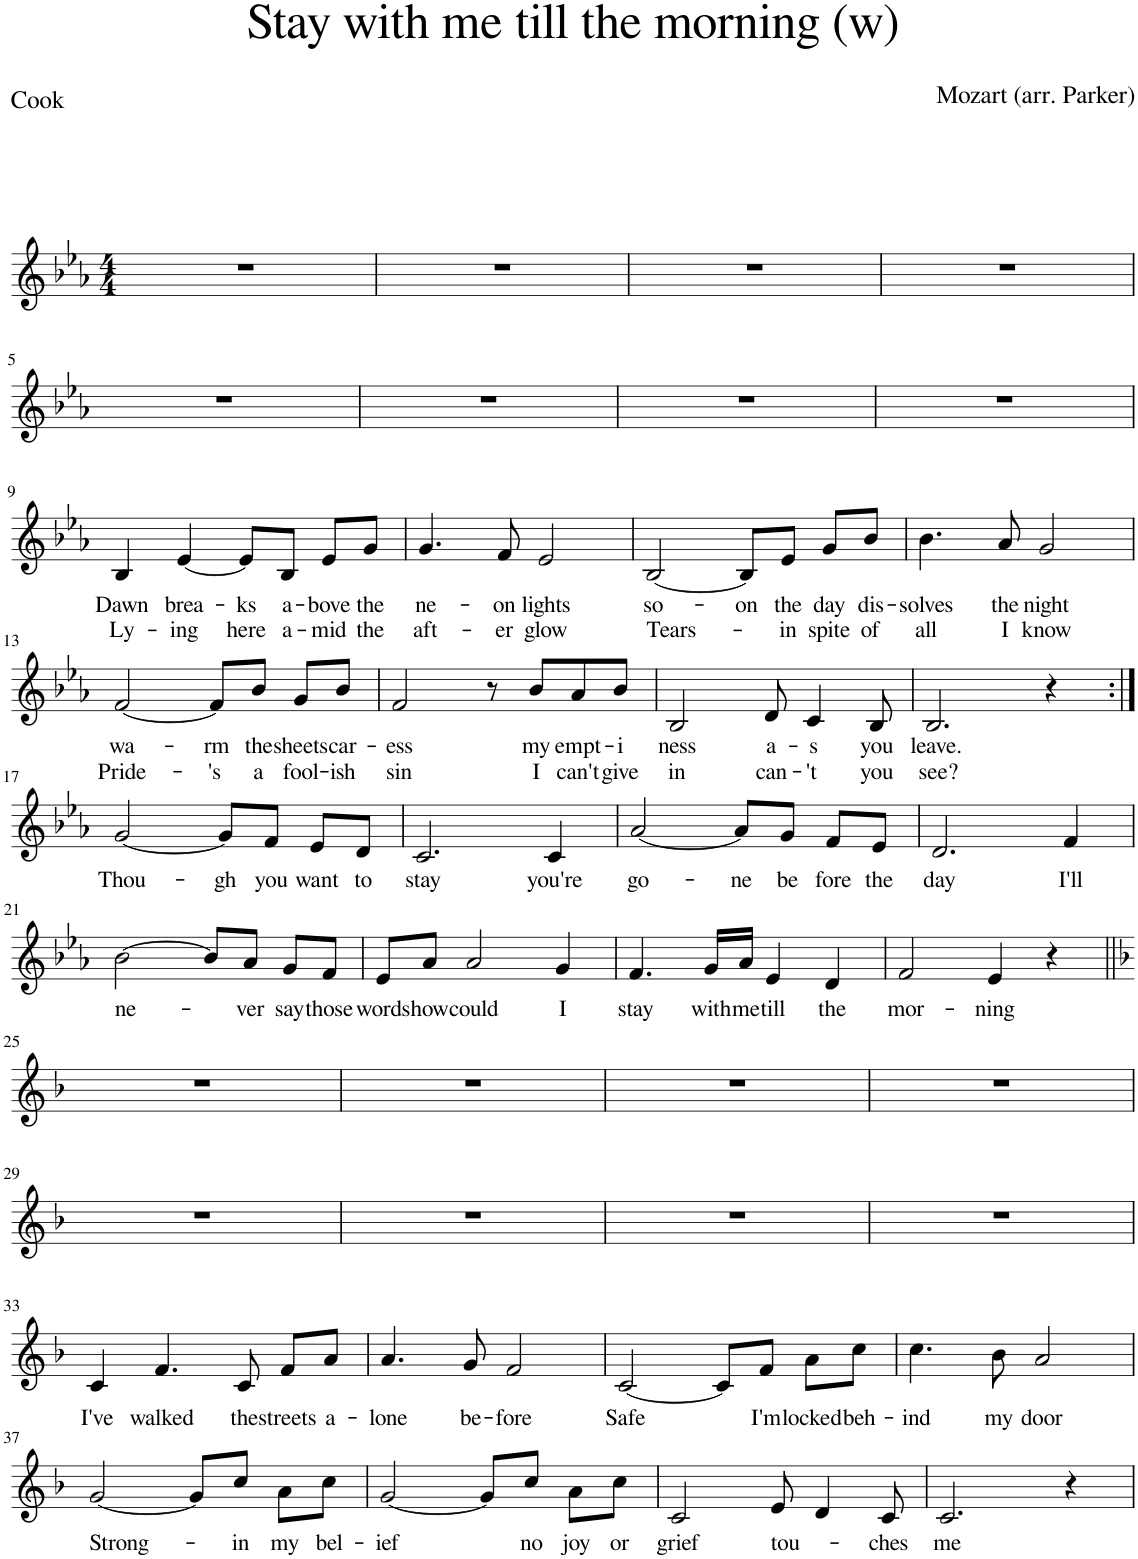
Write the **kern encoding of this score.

**kern	**text	**text
*part1	*part1	*part1
*staff1	*staff1	*staff1
*I"Piano	*	*
*I'Pno.	*	*
*clefG2	*	*
*k[b-e-a-]	*	*
*M4/4	*	*
=1	=1	=1
1r	.	.
=2	=2	=2
1r	.	.
=3	=3	=3
1r	.	.
=4	=4	=4
1r	.	.
!!LO:LB:g=z
=5	=5	=5
1r	.	.
=6	=6	=6
1r	.	.
=7	=7	=7
1r	.	.
=8	=8	=8
1r	.	.
!!LO:LB:g=z
=9	=9	=9
!	!LO:LY:b	!LO:LY:b
4B-/	Dawn	Ly-
!	!LO:LY:b	!LO:LY:b
[4e-/	brea-	ing
!	!LO:LY:b	!LO:LY:b
8e-/L]	-ks	here
!	!LO:LY:b	!LO:LY:b
8B-/J	a-	a-
!	!LO:LY:b	!LO:LY:b
8e-/L	-bove	-mid
!	!LO:LY:b	!LO:LY:b
8g/J	the	the
=10	=10	=10
!	!LO:LY:b	!LO:LY:b
4.g/	ne-	aft-
!	!LO:LY:b	!LO:LY:b
8f/	-on	-er
!	!LO:LY:b	!LO:LY:b
2e-/	lights	glow
=11	=11	=11
!	!LO:LY:b	!LO:LY:b
[2B-/	so-	Tears-
!	!LO:LY:b	!
8B-/L]	-on	.
!	!LO:LY:b	!LO:LY:b
8e-/J	the	-in
!	!LO:LY:b	!LO:LY:b
8g/L	day	spite
!	!LO:LY:b	!LO:LY:b
8b-/J	dis-	of
=12	=12	=12
!	!LO:LY:b	!LO:LY:b
4.b-\	-solves	all
!	!LO:LY:b	!LO:LY:b
8a-/	the	I
!	!LO:LY:b	!LO:LY:b
2g/	night	know
!!LO:LB:g=z
=13	=13	=13
!	!LO:LY:b	!LO:LY:b
[2f/	wa-	Pride-
!	!LO:LY:b	!LO:LY:b
8f/L]	-rm	-'s
!	!LO:LY:b	!LO:LY:b
8b-/J	the	a
!	!LO:LY:b	!LO:LY:b
8g/L	sheets	fool-
!	!LO:LY:b	!LO:LY:b
8b-/J	car-	-ish
=14	=14	=14
!	!LO:LY:b	!LO:LY:b
2f/	-ess	sin
8r	.	.
!	!LO:LY:b	!LO:LY:b
8b-/L	my	I
!	!LO:LY:b	!LO:LY:b
8a-/	empt-	can't
!	!LO:LY:b	!LO:LY:b
8b-/J	-i	give
=15	=15	=15
!	!LO:LY:b	!LO:LY:b
2B-/	ness	in
!	!LO:LY:b	!LO:LY:b
8d/	a-	can-
!	!LO:LY:b	!LO:LY:b
4c/	-s	-'t
!	!LO:LY:b	!LO:LY:b
8B-/	you	you
=16	=16	=16
!	!LO:LY:b	!LO:LY:b
2.B-/	leave.	see?
4r	.	.
!!LO:LB:g=z
=17:|!	=17:|!	=17:|!
!	!LO:LY:b	!
[2g/	Thou-	.
!	!LO:LY:b	!
8g/L]	-gh	.
!	!LO:LY:b	!
8f/J	you	.
!	!LO:LY:b	!
8e-/L	want	.
!	!LO:LY:b	!
8d/J	to	.
=18	=18	=18
!	!LO:LY:b	!
2.c/	stay	.
!	!LO:LY:b	!
4c/	you're	.
=19	=19	=19
!	!LO:LY:b	!
[2a-/	go-	.
!	!LO:LY:b	!
8a-/L]	-ne	.
!	!LO:LY:b	!
8g/J	be	.
!	!LO:LY:b	!
8f/L	fore	.
!	!LO:LY:b	!
8e-/J	the	.
=20	=20	=20
!	!LO:LY:b	!
2.d/	day	.
!	!LO:LY:b	!
4f/	I'll	.
!!LO:LB:g=z
=21	=21	=21
!	!LO:LY:b	!
[2b-\	ne-	.
8b-/L]	.	.
!	!LO:LY:b	!
8a-/J	-ver	.
!	!LO:LY:b	!
8g/L	say	.
!	!LO:LY:b	!
8f/J	those	.
=22	=22	=22
!	!LO:LY:b	!
8e-/L	words	.
!	!LO:LY:b	!
8a-/J	how	.
!	!LO:LY:b	!
2a-/	could	.
!	!LO:LY:b	!
4g/	I	.
=23	=23	=23
!	!LO:LY:b	!
4.f/	stay	.
!	!LO:LY:b	!
16g/LL	with	.
!	!LO:LY:b	!
16a-/JJ	me	.
!	!LO:LY:b	!
4e-/	till	.
!	!LO:LY:b	!
4d/	the	.
=24	=24	=24
!	!LO:LY:b	!
2f/	mor-	.
!	!LO:LY:b	!
4e-/	-ning	.
4r	.	.
!!LO:LB:g=z
=25||	=25||	=25||
*k[b-]	*	*
1r	.	.
=26	=26	=26
1r	.	.
=27	=27	=27
1r	.	.
=28	=28	=28
1r	.	.
!!LO:LB:g=z
=29	=29	=29
1r	.	.
=30	=30	=30
1r	.	.
=31	=31	=31
1r	.	.
=32	=32	=32
1r	.	.
!!LO:LB:g=z
=33	=33	=33
!	!LO:LY:b	!
4c/	I've	.
!	!LO:LY:b	!
4.f/	walked	.
!	!LO:LY:b	!
8c/	the	.
!	!LO:LY:b	!
8f/L	streets	.
!	!LO:LY:b	!
8a/J	a-	.
=34	=34	=34
!	!LO:LY:b	!
4.a/	-lone	.
!	!LO:LY:b	!
8g/	be-	.
!	!LO:LY:b	!
2f/	-fore	.
=35	=35	=35
!	!LO:LY:b	!
[2c/	Safe	.
8c/L]	.	.
!	!LO:LY:b	!
8f/J	I'm	.
!	!LO:LY:b	!
8a\L	locked	.
!	!LO:LY:b	!
8cc\J	beh-	.
=36	=36	=36
!	!LO:LY:b	!
4.cc\	-ind	.
!	!LO:LY:b	!
8b-\	my	.
!	!LO:LY:b	!
2a/	door	.
!!LO:LB:g=z
=37	=37	=37
!	!LO:LY:b	!
[2g/	Strong-	.
8g/L]	.	.
!	!LO:LY:b	!
8cc/J	in	.
!	!LO:LY:b	!
8a\L	my	.
!	!LO:LY:b	!
8cc\J	bel-	.
=38	=38	=38
!	!LO:LY:b	!
[2g/	-ief	.
8g/L]	.	.
!	!LO:LY:b	!
8cc/J	no	.
!	!LO:LY:b	!
8a\L	joy	.
!	!LO:LY:b	!
8cc\J	or	.
=39	=39	=39
!	!LO:LY:b	!
2c/	grief	.
!	!LO:LY:b	!
8e/	tou-	.
4d/	.	.
!	!LO:LY:b	!
8c/	ches	.
=40	=40	=40
!	!LO:LY:b	!
2.c/	me	.
4r	.	.
=	=	=
*-	*-	*-
